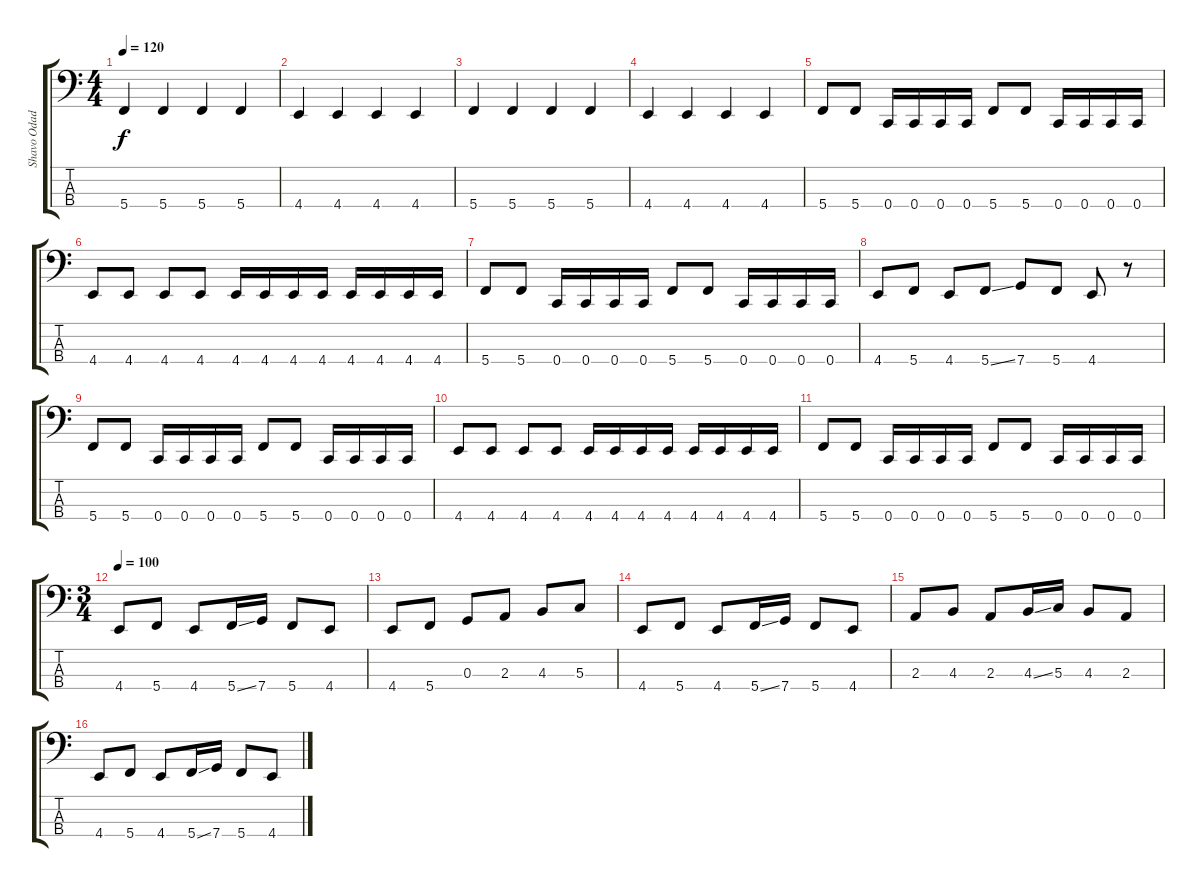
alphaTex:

\track ("Shavo Odadjian" "Shavo Odad") {instrument electricbasspick}
\staff {score tabs}
\tuning (F2 C2 G1 C1) {hide}
\ts (4 4)
\tempo 120
\clef f4
\ks c
5.4.4{dy f} 5.4.4 5.4.4 5.4.4 |
4.4.4 4.4.4 4.4.4 4.4.4 |
5.4.4 5.4.4 5.4.4 5.4.4 |
4.4.4 4.4.4 4.4.4 4.4.4 |
5.4.8 5.4.8 0.4.16 0.4.16 0.4.16 0.4.16 5.4.8 5.4.8 0.4.16 0.4.16 0.4.16 0.4.16 |
4.4.8 4.4.8 4.4.8 4.4.8 4.4.16 4.4.16 4.4.16 4.4.16 4.4.16 4.4.16 4.4.16 4.4.16 |
5.4.8 5.4.8 0.4.16 0.4.16 0.4.16 0.4.16 5.4.8 5.4.8 0.4.16 0.4.16 0.4.16 0.4.16 |
4.4.8 5.4.8 4.4.8 5.4{ss}.8 7.4.8 5.4.8 4.4.8 r.8 |
5.4.8 5.4.8 0.4.16 0.4.16 0.4.16 0.4.16 5.4.8 5.4.8 0.4.16 0.4.16 0.4.16 0.4.16 |
4.4.8 4.4.8 4.4.8 4.4.8 4.4.16 4.4.16 4.4.16 4.4.16 4.4.16 4.4.16 4.4.16 4.4.16 |
5.4.8 5.4.8 0.4.16 0.4.16 0.4.16 0.4.16 5.4.8 5.4.8 0.4.16 0.4.16 0.4.16 0.4.16 |
\ts (3 4)
\tempo 100
4.4.8 5.4.8 4.4.8 5.4{ss}.16 7.4.16 5.4.8 4.4.8 |
4.4.8 5.4.8 0.3.8 2.3.8 4.3.8 5.3.8 |
4.4.8 5.4.8 4.4.8 5.4{ss}.16 7.4.16 5.4.8 4.4.8 |
2.3.8 4.3.8 2.3.8 4.3{ss}.16 5.3.16 4.3.8 2.3.8 |
4.4.8 5.4.8 4.4.8 5.4{ss}.16 7.4.16 5.4.8 4.4.8
